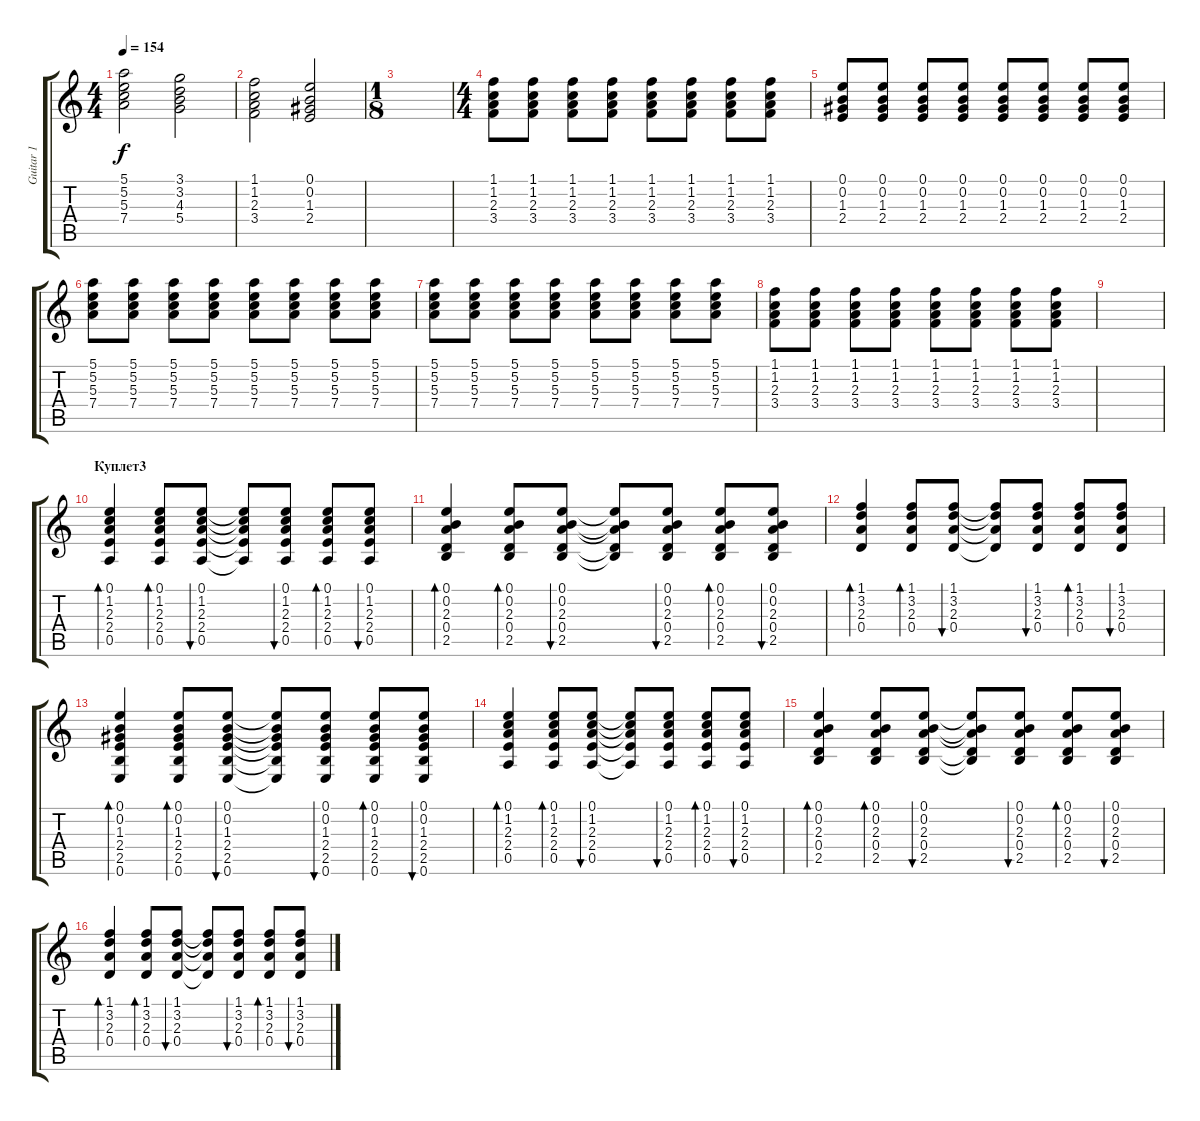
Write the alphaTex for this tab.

\track ("Guitar 1" "Guitar 1") {instrument acousticguitarsteel}
\staff {score tabs}
\tuning (E4 B3 G3 D3 A2 E2) {hide}
\ts (4 4)
\tempo 154
\clef g2
\ks c
(5.1 5.2 5.3 7.4).2{dy f} (3.1 3.2 4.3 5.4).2 |
(1.1 1.2 2.3 3.4).2 (0.1 0.2 1.3 2.4).2 |
\ts (1 8)
|
\ts (4 4)
(1.1 1.2 2.3 3.4).8{volume 10} (1.1 1.2 2.3 3.4).8 (1.1 1.2 2.3 3.4).8 (1.1 1.2 2.3 3.4).8 (1.1 1.2 2.3 3.4).8 (1.1 1.2 2.3 3.4).8 (1.1 1.2 2.3 3.4).8 (1.1 1.2 2.3 3.4).8 |
(0.1 0.2 1.3 2.4).8 (0.1 0.2 1.3 2.4).8 (0.1 0.2 1.3 2.4).8 (0.1 0.2 1.3 2.4).8 (0.1 0.2 1.3 2.4).8 (0.1 0.2 1.3 2.4).8 (0.1 0.2 1.3 2.4).8 (0.1 0.2 1.3 2.4).8 |
(5.1 5.2 5.3 7.4).8 (5.1 5.2 5.3 7.4).8 (5.1 5.2 5.3 7.4).8 (5.1 5.2 5.3 7.4).8 (5.1 5.2 5.3 7.4).8 (5.1 5.2 5.3 7.4).8 (5.1 5.2 5.3 7.4).8 (5.1 5.2 5.3 7.4).8 |
(5.1 5.2 5.3 7.4).8 (5.1 5.2 5.3 7.4).8 (5.1 5.2 5.3 7.4).8 (5.1 5.2 5.3 7.4).8 (5.1 5.2 5.3 7.4).8 (5.1 5.2 5.3 7.4).8 (5.1 5.2 5.3 7.4).8 (5.1 5.2 5.3 7.4).8 |
(1.1 1.2 2.3 3.4).8 (1.1 1.2 2.3 3.4).8 (1.1 1.2 2.3 3.4).8 (1.1 1.2 2.3 3.4).8 (1.1 1.2 2.3 3.4).8 (1.1 1.2 2.3 3.4).8 (1.1 1.2 2.3 3.4).8 (1.1 1.2 2.3 3.4).8 |
|
\section ("" "Куплет3")
(0.1 1.2 2.3 2.4 0.5).4{bd 120 volume 7} (0.1 1.2 2.3 2.4 0.5).8{bd 120} (0.1 1.2 2.3 2.4 0.5).8{bu 120} (0.1{t} 1.2{t} 2.3{t} 2.4{t} 0.5{t}).8 (0.1 1.2 2.3 2.4 0.5).8{bu 120} (0.1 1.2 2.3 2.4 0.5).8{bd 120} (0.1 1.2 2.3 2.4 0.5).8{bu 120} |
(0.1 0.2 2.3 0.4 2.5).4{bd 120} (0.1 0.2 2.3 0.4 2.5).8{bd 120} (0.1 0.2 2.3 0.4 2.5).8{bu 120} (0.1{t} 0.2{t} 2.3{t} 0.4{t} 2.5{t}).8 (0.1 0.2 2.3 0.4 2.5).8{bu 120} (0.1 0.2 2.3 0.4 2.5).8{bd 120} (0.1 0.2 2.3 0.4 2.5).8{bu 120} |
(1.1 3.2 2.3 0.4).4{bd 120} (1.1 3.2 2.3 0.4).8{bd 120} (1.1 3.2 2.3 0.4).8{bu 120} (1.1{t} 3.2{t} 2.3{t} 0.4{t}).8 (1.1 3.2 2.3 0.4).8{bu 120} (1.1 3.2 2.3 0.4).8{bd 120} (1.1 3.2 2.3 0.4).8{bu 120} |
(0.1 0.2 1.3 2.4 2.5 0.6).4{bd 120} (0.1 0.2 1.3 2.4 2.5 0.6).8{bd 120} (0.1 0.2 1.3 2.4 2.5 0.6).8{bu 120} (0.1{t} 0.2{t} 1.3{t} 2.4{t} 2.5{t} 0.6{t}).8 (0.1 0.2 1.3 2.4 2.5 0.6).8{bu 120} (0.1 0.2 1.3 2.4 2.5 0.6).8{bd 120} (0.1 0.2 1.3 2.4 2.5 0.6).8{bu 120} |
(0.1 1.2 2.3 2.4 0.5).4{bd 120} (0.1 1.2 2.3 2.4 0.5).8{bd 120} (0.1 1.2 2.3 2.4 0.5).8{bu 120} (0.1{t} 1.2{t} 2.3{t} 2.4{t} 0.5{t}).8 (0.1 1.2 2.3 2.4 0.5).8{bu 120} (0.1 1.2 2.3 2.4 0.5).8{bd 120} (0.1 1.2 2.3 2.4 0.5).8{bu 120} |
(0.1 0.2 2.3 0.4 2.5).4{bd 120} (0.1 0.2 2.3 0.4 2.5).8{bd 120} (0.1 0.2 2.3 0.4 2.5).8{bu 120} (0.1{t} 0.2{t} 2.3{t} 0.4{t} 2.5{t}).8 (0.1 0.2 2.3 0.4 2.5).8{bu 120} (0.1 0.2 2.3 0.4 2.5).8{bd 120} (0.1 0.2 2.3 0.4 2.5).8{bu 120} |
(1.1 3.2 2.3 0.4).4{bd 120} (1.1 3.2 2.3 0.4).8{bd 120} (1.1 3.2 2.3 0.4).8{bu 120} (1.1{t} 3.2{t} 2.3{t} 0.4{t}).8 (1.1 3.2 2.3 0.4).8{bu 120} (1.1 3.2 2.3 0.4).8{bd 120} (1.1 3.2 2.3 0.4).8{bu 120}
